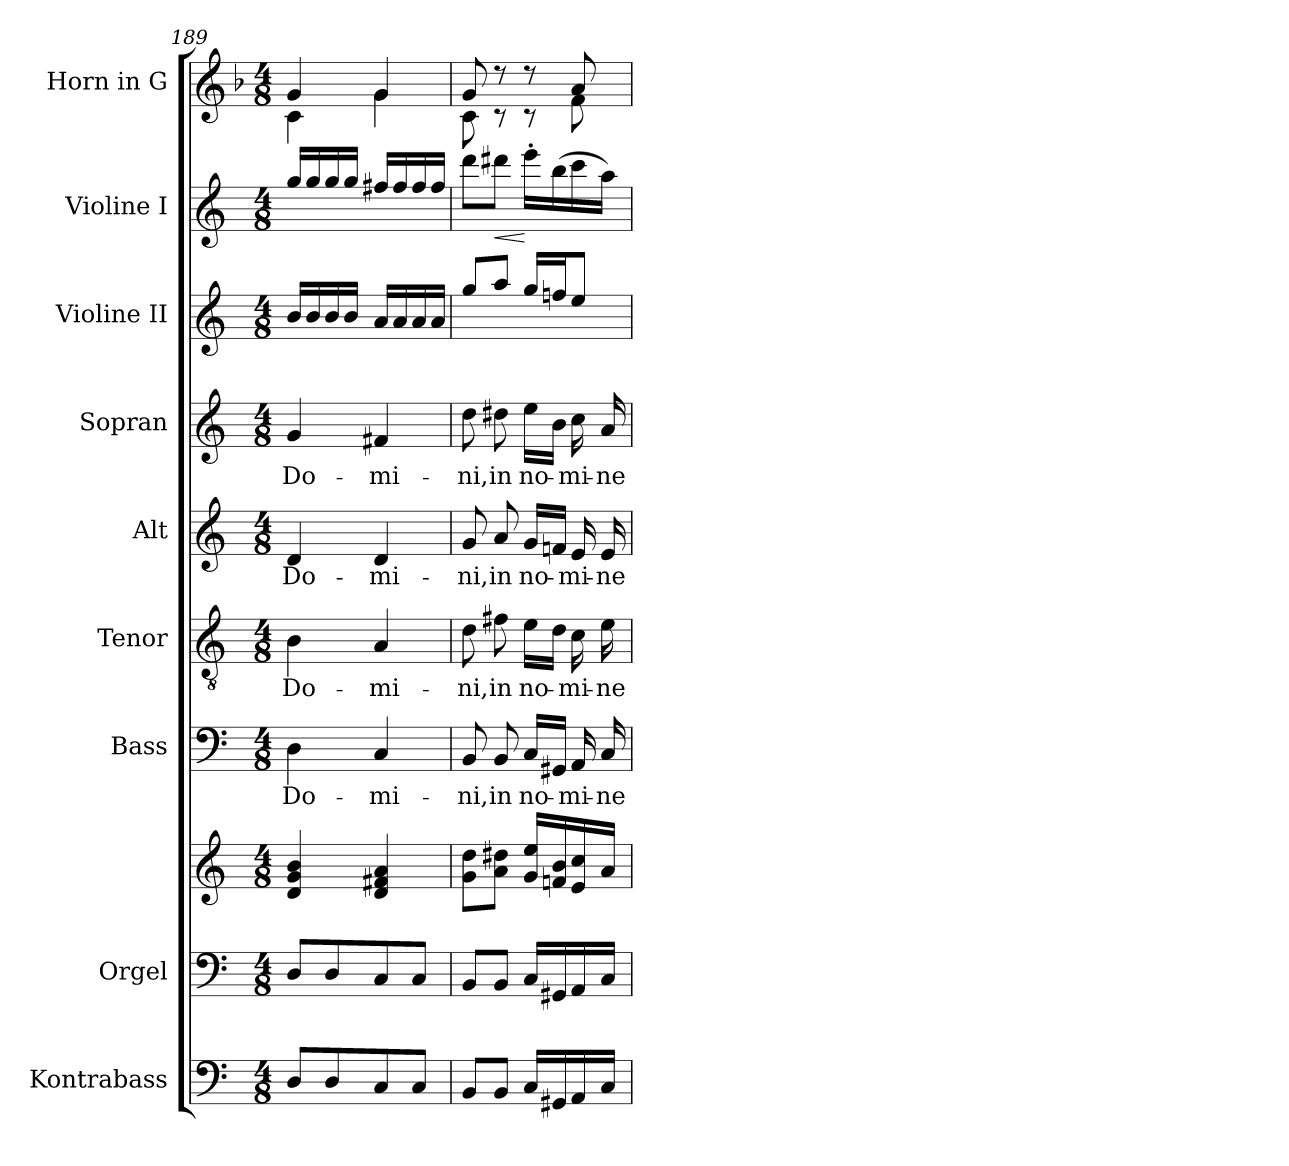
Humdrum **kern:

**kern	**kern	**kern	**kern	**text	**kern	**text	**kern	**text	**kern	**text	**kern	**kern	**dynam	**kern
*part9	*part8	*part8	*part7	*part7	*part6	*part6	*part5	*part5	*part4	*part4	*part3	*part2	*part2	*part1
*staff10	*staff9	*staff8	*staff7	*staff7	*staff6	*staff6	*staff5	*staff5	*staff4	*staff4	*staff3	*staff2	*staff2	*staff1
*I"Kontrabass	*I"Orgel	*	*I"Bass	*	*I"Tenor	*	*I"Alt	*	*I"Sopran	*	*I"Violine II	*I"Violine I	*	*I"Horn in G
*I'Kb.	*I'Org.	*	*I'B	*	*I'T	*	*I'A	*	*I'S	*	*I'Vl. II	*I'Vl. I	*	*I'Hrn.
!!LO:PB:g=z
*clefF4	*clefF4	*clefG2	*clefF4	*	*clefGv2	*	*clefG2	*	*clefG2	*	*clefG2	*clefG2	*	*clefG2
*ITrd7c12	*	*	*	*	*	*	*	*	*	*	*ITrd7c12	*ITrd7c12	*	*ITrd3c5
*k[]	*k[]	*k[]	*k[]	*	*k[]	*	*k[]	*	*k[]	*	*k[]	*k[]	*	*k[]
*C:	*C:	*C:	*C:	*	*C:	*	*C:	*	*C:	*	*C:	*C:	*	*C:
*M4/8	*M4/8	*M4/8	*M4/8	*	*M4/8	*	*M4/8	*	*M4/8	*	*M4/8	*M4/8	*	*M4/8
=189	=189	=189	=189	=189	=189	=189	=189	=189	=189	=189	=189	=189	=189	=189
!	!	!	!	!LO:LY:b	!	!LO:LY:b	!	!LO:LY:b	!	!LO:LY:b	!	!	!	!
*	*	*	*	*	*	*	*	*	*	*	*	*	*	*^
8DD/L	8D/L	4d/ 4g/ 4b/	4D\	Do-	4B\	Do-	4d/	Do-	4g/	Do-	16B/LL	16g/LL	.	4d/	4G\
.	.	.	.	.	.	.	.	.	.	.	16B/	16g/	.	.	.
8DD/	8D/	.	.	.	.	.	.	.	.	.	16B/	16g/	.	.	.
.	.	.	.	.	.	.	.	.	.	.	16B/JJ	16g/JJ	.	.	.
!	!	!	!	!LO:LY:b	!	!LO:LY:b	!	!LO:LY:b	!	!LO:LY:b	!	!	!	!	!
8CC/	8C/	4d/ 4f#X/ 4a/	4C/	-mi-	4A/	-mi-	4d/	-mi-	4f#X/	-mi-	16A/LL	16f#X/LL	.	4d/	4d\
.	.	.	.	.	.	.	.	.	.	.	16A/	16f#/	.	.	.
8CC/J	8C/J	.	.	.	.	.	.	.	.	.	16A/	16f#/	.	.	.
.	.	.	.	.	.	.	.	.	.	.	16A/JJ	16f#/JJ	.	.	.
=190	=190	=190	=190	=190	=190	=190	=190	=190	=190	=190	=190	=190	=190	=190	=190
!	!	!	!	!LO:LY:b	!	!LO:LY:b	!	!LO:LY:b	!	!LO:LY:b	!	!	!	!	!
8BBB/L	8BB/L	8g\ 8dd\L	8BB/	-ni,	8d\	-ni,	8g/	-ni,	8dd\	-ni,	8g/L	8dd\L	.	8d/	8G\
!	!	!	!	!LO:LY:b	!	!LO:LY:b	!	!LO:LY:b	!	!LO:LY:b	!	!	!LO:HP:b	!	!
8BBB/J	8BB/J	8a\ 8dd#X\J	8BB/	in	8f#X\	in	8a/	in	8dd#X\	in	8a/J	8dd#X\J	<	8r	8r
!	!	!	!	!LO:LY:b	!	!LO:LY:b	!	!LO:LY:b	!	!LO:LY:b	!	!	!	!	!
16CC/LL	16C/LL	16g/ 16ee/LL	16C/LL	no-	16e\LL	no-	16g/LL	no-	16ee\LL	no-	16g/LL	16ee'>\LL	[	8r	8r
16GGG#X/	16GG#X/	16fn/ 16b/	16GG#X/JJ	.	16d\JJ	.	16fn/JJ	.	16b\JJ	.	16fn/J	(>16b\	.	.	.
!	!	!	!	!LO:LY:b	!	!LO:LY:b	!	!LO:LY:b	!	!LO:LY:b	!	!	!	!	!
16AAA/	16AA/	16e/ 16cc/	16AA/	-mi-	16c\	-mi-	16e/	-mi-	16cc\	-mi-	8e/J	16cc\	.	8e/	8c\
!	!	!	!	!LO:LY:b	!	!LO:LY:b	!	!LO:LY:b	!	!LO:LY:b	!	!	!	!	!
16CC/JJ	16C/JJ	16a/JJ	16C/	-ne	16e\	-ne	16e/	-ne	16a/	-ne	.	16a\JJ)	.	.	.
*	*	*	*	*	*	*	*	*	*	*	*	*	*	*v	*v
=	=	=	=	=	=	=	=	=	=	=	=	=	=	=
*-	*-	*-	*-	*-	*-	*-	*-	*-	*-	*-	*-	*-	*-	*-
